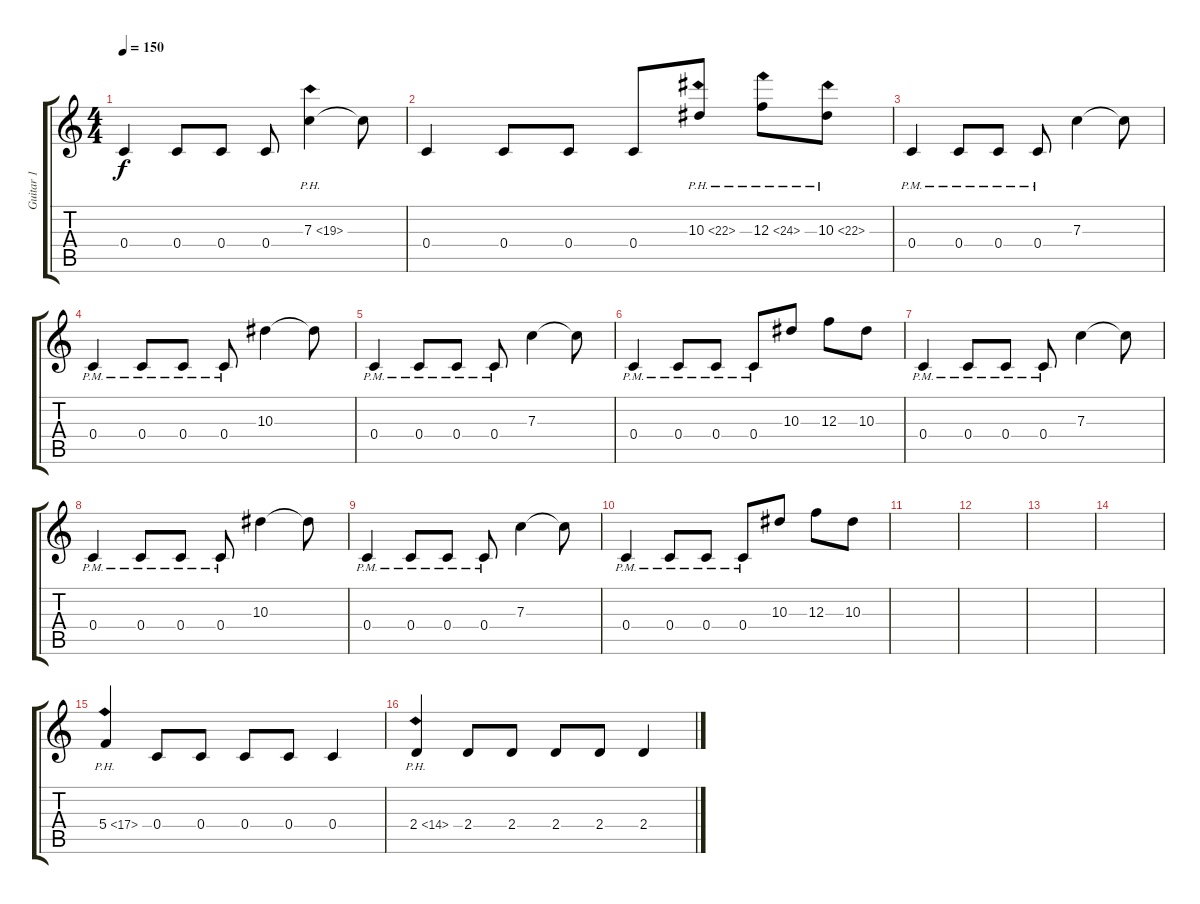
\track ("Guitar 1" "Guitar 1") {instrument overdrivenguitar}
\staff {score tabs}
\tuning (D4 A3 F3 C3 G2 C2) {hide}
\ts (4 4)
\tempo 150
\clef g2
\ks c
0.4.4{dy f} 0.4.8 0.4.8 0.4.8 7.3{ph 12}.4 7.3{t}.8 |
0.4.4 0.4.8 0.4.8 0.4.8 10.3{ph 12}.8 12.3{ph 12}.8 10.3{ph 12}.8 |
0.4{pm}.4 0.4{pm}.8 0.4{pm}.8 0.4{pm}.8 7.3.4 7.3{t}.8 |
0.4{pm}.4 0.4{pm}.8 0.4{pm}.8 0.4{pm}.8 10.3.4 10.3{t}.8 |
0.4{pm}.4 0.4{pm}.8 0.4{pm}.8 0.4{pm}.8 7.3.4 7.3{t}.8 |
0.4{pm}.4 0.4{pm}.8 0.4{pm}.8 0.4{pm}.8 10.3.8 12.3.8 10.3.8 |
0.4{pm}.4 0.4{pm}.8 0.4{pm}.8 0.4{pm}.8 7.3.4 7.3{t}.8 |
0.4{pm}.4 0.4{pm}.8 0.4{pm}.8 0.4{pm}.8 10.3.4 10.3{t}.8 |
0.4{pm}.4 0.4{pm}.8 0.4{pm}.8 0.4{pm}.8 7.3.4 7.3{t}.8 |
0.4{pm}.4 0.4{pm}.8 0.4{pm}.8 0.4{pm}.8 10.3.8 12.3.8 10.3.8 |
|
|
|
|
5.4{ph 12}.4 0.4.8 0.4.8 0.4.8 0.4.8 0.4.4 |
2.4{ph 12}.4 2.4.8 2.4.8 2.4.8 2.4.8 2.4.4
